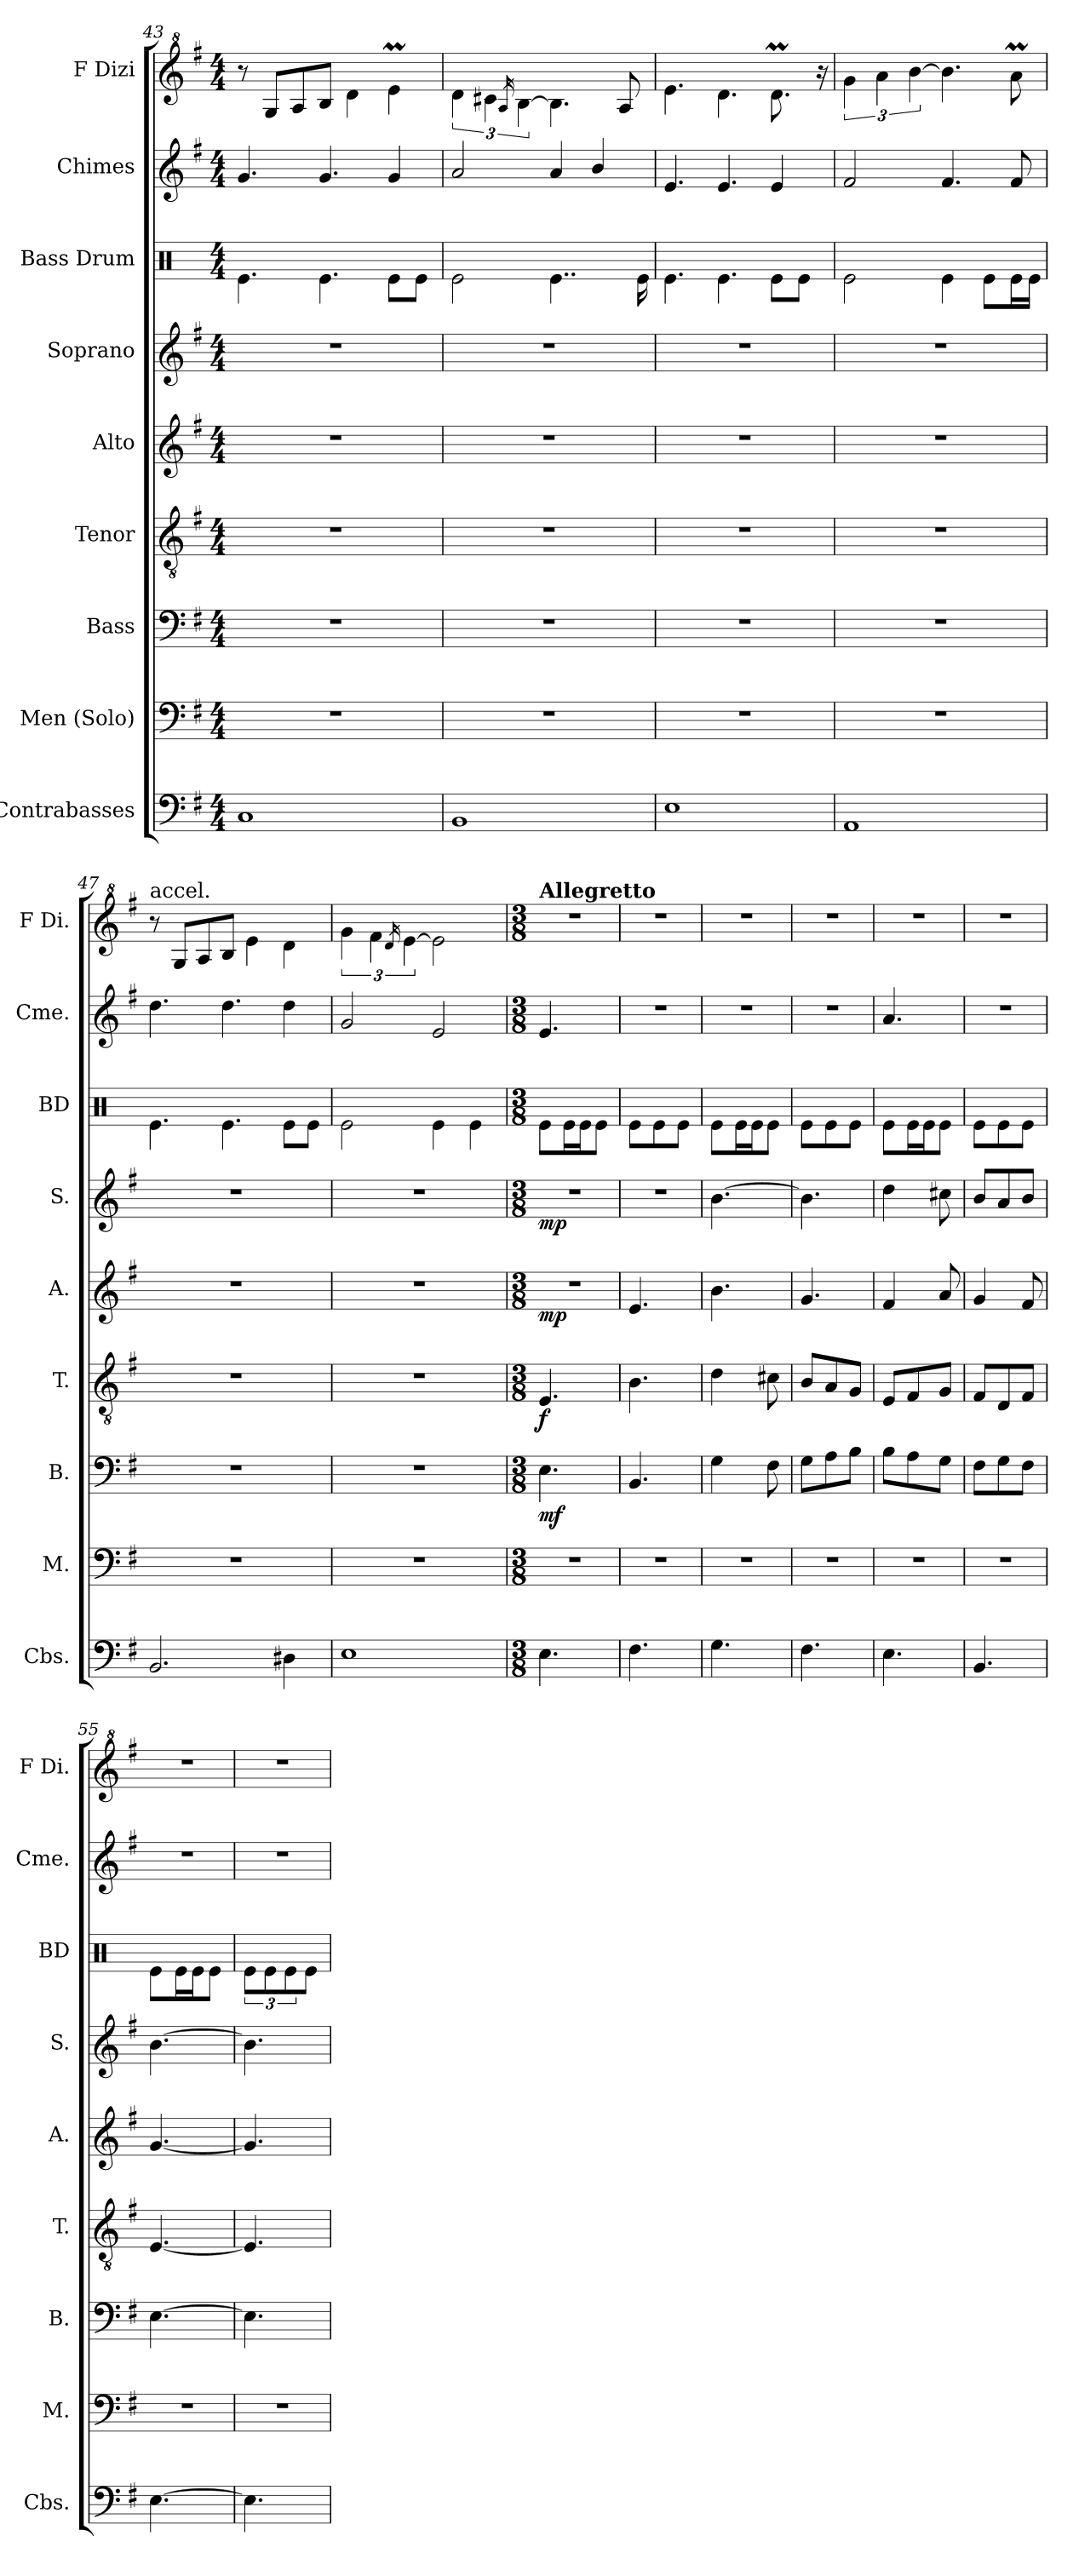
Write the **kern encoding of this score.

**kern	**kern	**kern	**dynam	**kern	**dynam	**kern	**dynam	**kern	**dynam	**kern	**kern	**kern
*part9	*part8	*part7	*part7	*part6	*part6	*part5	*part5	*part4	*part4	*part3	*part2	*part1
*staff9	*staff8	*staff7	*staff7	*staff6	*staff6	*staff5	*staff5	*staff4	*staff4	*staff3	*staff2	*staff1
*I"Contrabasses	*I"Men (Solo)	*I"Bass	*	*I"Tenor	*	*I"Alto	*	*I"Soprano	*	*I"Bass Drum	*I"Chimes	*I"F Dizi
*I'Cbs.	*I'M.	*I'B.	*	*I'T.	*	*I'A.	*	*I'S.	*	*I'BD	*I'Cme.	*I'F Di.
*clefF4	*clefF4	*clefF4	*	*clefGv2	*	*clefG2	*	*clefG2	*	*clefX	*clefG2	*clefG^2
*ITrd7c12	*	*	*	*	*	*	*	*	*	*	*	*ITrd-7c-12
*k[f#]	*k[f#]	*k[f#]	*	*k[f#]	*	*k[f#]	*	*k[f#]	*	*k[]	*k[f#]	*k[f#]
*M4/4	*M4/4	*M4/4	*	*M4/4	*	*M4/4	*	*M4/4	*	*M4/4	*M4/4	*M4/4
=43	=43	=43	=43	=43	=43	=43	=43	=43	=43	=43	=43	=43
1CC	1r	1r	.	1r	.	1r	.	1r	.	4.Re\	4.g/	8r
.	.	.	.	.	.	.	.	.	.	.	.	8gg/L
.	.	.	.	.	.	.	.	.	.	.	.	8aa/
.	.	.	.	.	.	.	.	.	.	4.Re\	4.g/	8bb/J
.	.	.	.	.	.	.	.	.	.	.	.	4ddd\
.	.	.	.	.	.	.	.	.	.	8Re\L	4g/	4eeeM\
.	.	.	.	.	.	.	.	.	.	8Re\J	.	.
!!LO:LB:g=z
=44	=44	=44	=44	=44	=44	=44	=44	=44	=44	=44	=44	=44
1BBB	1r	1r	.	1r	.	1r	.	1r	.	2Re\	2a/	6ddd\
.	.	.	.	.	.	.	.	.	.	.	.	6ccc#X\
.	.	.	.	.	.	.	.	.	.	.	.	16qaa/
.	.	.	.	.	.	.	.	.	.	.	.	[6bb\
.	.	.	.	.	.	.	.	.	.	4..Re\	4a/	4.bb\]
.	.	.	.	.	.	.	.	.	.	.	4b/	.
.	.	.	.	.	.	.	.	.	.	.	.	8aa/
.	.	.	.	.	.	.	.	.	.	16Re\	.	.
=45	=45	=45	=45	=45	=45	=45	=45	=45	=45	=45	=45	=45
1EE	1r	1r	.	1r	.	1r	.	1r	.	4.Re\	4.e/	4.eee\
.	.	.	.	.	.	.	.	.	.	4.Re\	4.e/	4.ddd\
.	.	.	.	.	.	.	.	.	.	8Re\L	4e/	8.dddM\
.	.	.	.	.	.	.	.	.	.	8Re\J	.	.
.	.	.	.	.	.	.	.	.	.	.	.	16r
=46	=46	=46	=46	=46	=46	=46	=46	=46	=46	=46	=46	=46
1AAA	1r	1r	.	1r	.	1r	.	1r	.	2Re\	2f#/	6ggg\
.	.	.	.	.	.	.	.	.	.	.	.	6aaa\
.	.	.	.	.	.	.	.	.	.	.	.	[6bbb\
.	.	.	.	.	.	.	.	.	.	4Re\	4.f#/	4.bbb\]
.	.	.	.	.	.	.	.	.	.	8Re\L	.	.
.	.	.	.	.	.	.	.	.	.	16Re\L	8f#/	8aaaM\
.	.	.	.	.	.	.	.	.	.	16Re\JJ	.	.
=47	=47	=47	=47	=47	=47	=47	=47	=47	=47	=47	=47	=47
!	!	!	!	!	!	!	!	!	!	!	!	!LO:TX:a:t=accel.
2.BBB/	1r	1r	.	1r	.	1r	.	1r	.	4.Re\	4.dd\	8r
.	.	.	.	.	.	.	.	.	.	.	.	8gg/L
.	.	.	.	.	.	.	.	.	.	.	.	8aa/
.	.	.	.	.	.	.	.	.	.	4.Re\	4.dd\	8bb/J
.	.	.	.	.	.	.	.	.	.	.	.	4eee\
4DD#X\	.	.	.	.	.	.	.	.	.	8Re\L	4dd\	4ddd\
.	.	.	.	.	.	.	.	.	.	8Re\J	.	.
!!LO:PB:g=z
=48	=48	=48	=48	=48	=48	=48	=48	=48	=48	=48	=48	=48
1EE	1r	1r	.	1r	.	1r	.	1r	.	2Re\	2g/	6ggg\
.	.	.	.	.	.	.	.	.	.	.	.	6fff#\
.	.	.	.	.	.	.	.	.	.	.	.	16qddd/
.	.	.	.	.	.	.	.	.	.	.	.	[6eee\
.	.	.	.	.	.	.	.	.	.	4Re\	2e/	2eee\]
.	.	.	.	.	.	.	.	.	.	4Re\	.	.
=49	=49	=49	=49	=49	=49	=49	=49	=49	=49	=49	=49	=49
*M3/8	*M3/8	*M3/8	*	*M3/8	*	*M3/8	*	*M3/8	*	*M3/8	*M3/8	*M3/8
!	!	!	!	!	!	!	!	!	!	!	!	!LO:TX:a:B:t=Allegretto
!	!	!	!LO:DY:b	!	!LO:DY:b	!	!LO:DY:b	!	!LO:DY:b	!	!	!
4.EE\	4.r	4.E\	mf	4.E/	f	4.r	mp	4.r	mp	8Re\L	4.e/	4.r
.	.	.	.	.	.	.	.	.	.	16Re\L	.	.
.	.	.	.	.	.	.	.	.	.	16Re\J	.	.
.	.	.	.	.	.	.	.	.	.	8Re\J	.	.
=50	=50	=50	=50	=50	=50	=50	=50	=50	=50	=50	=50	=50
4.FF#\	4.r	4.BB/	.	4.B\	.	4.e/	.	4.r	.	8Re\L	4.r	4.r
.	.	.	.	.	.	.	.	.	.	8Re\	.	.
.	.	.	.	.	.	.	.	.	.	8Re\J	.	.
=51	=51	=51	=51	=51	=51	=51	=51	=51	=51	=51	=51	=51
4.GG\	4.r	4G\	.	4d\	.	4.b\	.	[4.b\	.	8Re\L	4.r	4.r
.	.	.	.	.	.	.	.	.	.	16Re\L	.	.
.	.	.	.	.	.	.	.	.	.	16Re\J	.	.
.	.	8F#\	.	8c#X\	.	.	.	.	.	8Re\J	.	.
=52	=52	=52	=52	=52	=52	=52	=52	=52	=52	=52	=52	=52
4.FF#\	4.r	8G\L	.	8B/L	.	4.g/	.	4.b\]	.	8Re\L	4.r	4.r
.	.	8A\	.	8A/	.	.	.	.	.	8Re\	.	.
.	.	8B\J	.	8G/J	.	.	.	.	.	8Re\J	.	.
=53	=53	=53	=53	=53	=53	=53	=53	=53	=53	=53	=53	=53
4.EE\	4.r	8B\L	.	8E/L	.	4f#/	.	4dd\	.	8Re\L	4.a/	4.r
.	.	8A\	.	8F#/	.	.	.	.	.	16Re\L	.	.
.	.	.	.	.	.	.	.	.	.	16Re\J	.	.
.	.	8G\J	.	8G/J	.	8a/	.	8cc#X\	.	8Re\J	.	.
=54	=54	=54	=54	=54	=54	=54	=54	=54	=54	=54	=54	=54
4.BBB/	4.r	8F#\L	.	8F#/L	.	4g/	.	8b/L	.	8Re\L	4.r	4.r
.	.	8G\	.	8D/	.	.	.	8a/	.	8Re\	.	.
.	.	8F#\J	.	8F#/J	.	8f#/	.	8b/J	.	8Re\J	.	.
=55	=55	=55	=55	=55	=55	=55	=55	=55	=55	=55	=55	=55
[4.EE\	4.r	[4.E\	.	[4.E/	.	[4.g/	.	[4.b\	.	8Re\L	4.r	4.r
.	.	.	.	.	.	.	.	.	.	16Re\L	.	.
.	.	.	.	.	.	.	.	.	.	16Re\J	.	.
.	.	.	.	.	.	.	.	.	.	8Re\J	.	.
!!LO:LB:g=z
=56	=56	=56	=56	=56	=56	=56	=56	=56	=56	=56	=56	=56
4.EE\]	4.r	4.E\]	.	4.E/]	.	4.g/]	.	4.b\]	.	12Re\L	4.r	4.r
.	.	.	.	.	.	.	.	.	.	12Re\	.	.
.	.	.	.	.	.	.	.	.	.	12Re\	.	.
.	.	.	.	.	.	.	.	.	.	8Re\J	.	.
=	=	=	=	=	=	=	=	=	=	=	=	=
*-	*-	*-	*-	*-	*-	*-	*-	*-	*-	*-	*-	*-
